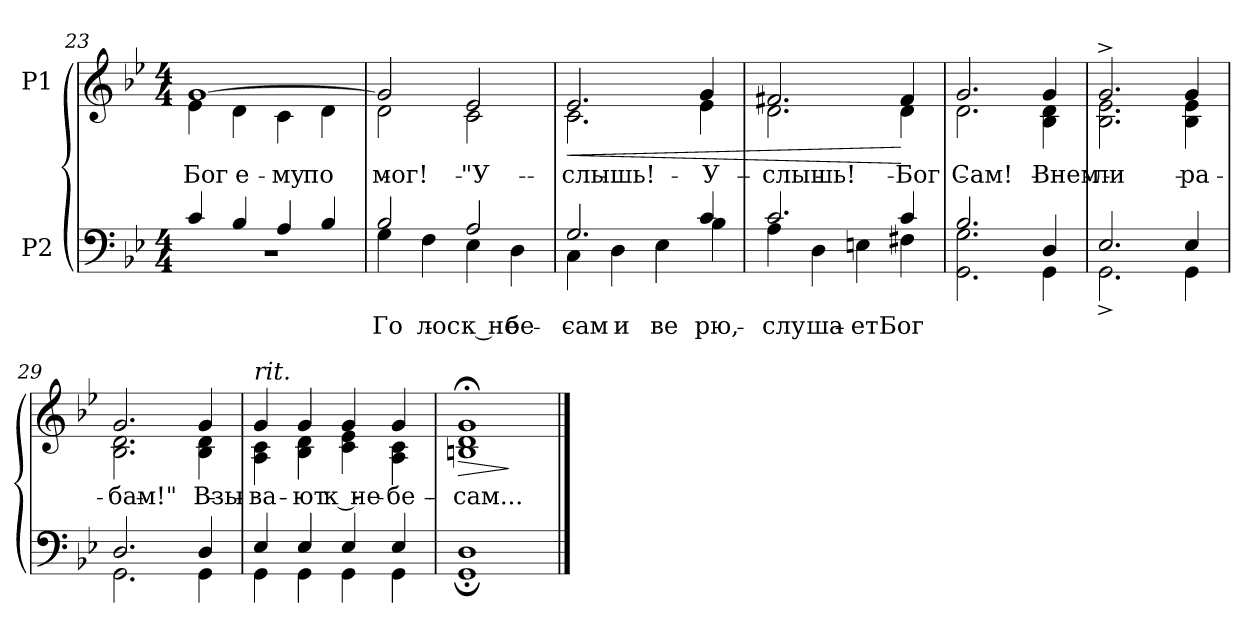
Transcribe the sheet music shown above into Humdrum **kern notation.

**kern	**text	**kern	**text	**dynam
*part2	*part2	*part1	*part1	*part1
*staff2	*staff2	*staff1	*staff1	*staff1
*I"P2	*	*I"P1	*	*
!!LO:LB:g=z
*clefF4	*	*clefG2	*	*
*k[b-e-]	*	*k[b-e-]	*	*
*g:	*	*g:	*	*
*M4/4	*	*M4/4	*	*
=23	=23	=23	=23	=23
*^	*	*	*	*
!	!	!	!	!LO:LY:a:color=#000000	!
*	*	*	*^	*	*
!	!	!	!	!	!LO:LY:b:color=#000000	!
4ci/	1r	.	[>1gi	4e-i\	Бог	.
!	!	!	!	!	!LO:LY:b:color=#000000	!
4B-i/	.	.	.	4di\	е-	.
!	!	!	!	!	!LO:LY:b:color=#000000	!
4Ai/	.	.	.	4ci\	-му	.
!	!	!	!	!	!LO:LY:b:color=#000000	!
4B-i/	.	.	.	4di\	по-	.
=24	=24	=24	=24	=24	=24	=24
!	!	!LO:LY:b:color=#000000	!	!	!	!
!	!	!	!	!	!LO:LY:b:color=#000000	!
2B-i/	4Gi\	Го-	2gi/]	2di\	-мог!	.
!	!	!LO:LY:b:color=#000000	!	!	!	!
.	4Fi\	-лос	.	.	.	.
!	!	!LO:LY:b:color=#000000	!	!	!	!
!	!	!	!	!	!LO:LY:b:color=#000000	!
2Ai/	4E-i\	к не-	2e-i/	2ci\	"У-	.
!	!	!LO:LY:b:color=#000000	!	!	!	!
.	4Di\	-бе-	.	.	.	.
=25	=25	=25	=25	=25	=25	=25
!	!	!LO:LY:b:color=#000000	!	!	!	!
!	!	!	!	!	!LO:LY:b:color=#000000	!LO:HP:b
2.Gi/	4Ci\	-сам	2.e-i/	2.ci\	-слышь!	<
!	!	!LO:LY:b:color=#000000	!	!	!	!
.	4Di\	и	.	.	.	.
!	!	!LO:LY:b:color=#000000	!	!	!	!
.	4E-i\	ве-	.	.	.	.
!	!	!LO:LY:b:color=#000000	!	!	!	!
!	!	!	!	!	!LO:LY:b:color=#000000	!
4ci/	4B-i\	-рю,	4gi/	4e-i\	У-	.
=26	=26	=26	=26	=26	=26	=26
!	!	!LO:LY:b:color=#000000	!	!	!	!
!	!	!	!	!	!LO:LY:b:color=#000000	!
2.ci/	4Ai\	слу-	2.f#Xi/	2.di\	-слышь!	.
!	!	!LO:LY:b:color=#000000	!	!	!	!
.	4Di\	-ша-	.	.	.	.
!	!	!LO:LY:b:color=#000000	!	!	!	!
.	4Eni\	-ет	.	.	.	.
!	!	!LO:LY:b:color=#000000	!	!	!	!
!	!	!	!	!	!LO:LY:b:color=#000000	!
4ci/	4F#Xi\	Бог	4f#i/	4di\	Бог	[
!!LO:LB:g=z	!!
=27	=27	=27	=27	=27	=27	=27
!	!	!	!	!	!LO:LY:b:color=#000000	!
2.B-i/	2.GGi\ 2.Gi	.	2.gi/	2.di\	Сам!	.
!	!	!	!	!	!LO:LY:b:color=#000000	!
4Di/	4GGi\	.	4gi/	4B-i\ 4di	Внем-	.
=28	=28	=28	=28	=28	=28	=28
!	!	!	!	!	!LO:LY:b:color=#000000	!
2.E-i/	2.GG^i\	.	2.g^i/	2.B-i\ 2.e-i	-ли	.
!	!	!	!	!	!LO:LY:b:color=#000000	!
4E-i/	4GGi\	.	4gi/	4B-i\ 4e-i	ра-	.
=29	=29	=29	=29	=29	=29	=29
!	!	!	!	!	!LO:LY:b:color=#000000	!
2.Di/	2.GGi\	.	2.gi/	2.B-i\ 2.di	-бам!"	.
!	!	!	!	!	!LO:LY:b:color=#000000	!
4Di/	4GGi\	.	4gi/	4B-i\ 4di	Взы-	.
=30	=30	=30	=30	=30	=30	=30
!	!	!	!LO:TX:a:i:t=rit.	!	!	!
!	!	!	!	!	!LO:LY:b:color=#000000	!
4E-i/	4GGi\	.	4gi/	4Ai\ 4ci	-ва-	.
!	!	!	!	!	!LO:LY:b:color=#000000	!
4E-i/	4GGi\	.	4gi/	4B-i\ 4di	-ют	.
!	!	!	!	!	!LO:LY:b:color=#000000	!
4E-i/	4GGi\	.	4gi/	4ci\ 4e-i	к не-	.
!	!	!	!	!	!LO:LY:b:color=#000000	!
4E-i/	4GGi\	.	4gi/	4Ai\ 4ci	-бе-	.
=31	=31	=31	=31	=31	=31	=31
!	!	!	!	!	!	!LO:HP:b
!	!	!	!	!	!LO:LY:b:color=#000000	!
1Di	1GG;i	.	1g;i	1Bni 1di	-сам...	>
*v	*v	*	*	*	*	*
*	*	*v	*v	*	*
.	.	.	.	]
==	==	==	==	==
*-	*-	*-	*-	*-
